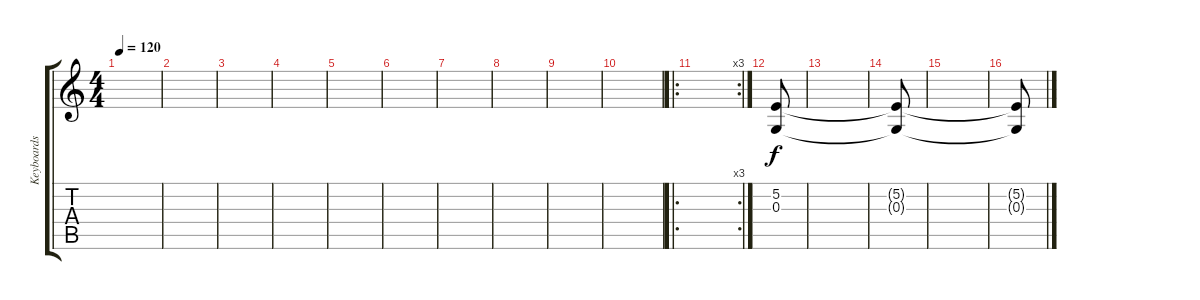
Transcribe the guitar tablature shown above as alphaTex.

\track ("Keyboards" "Keyboards") {instrument lead2sawtooth}
\staff {score tabs}
\tuning (E4 B3 G3 D3 A2 E2) {hide}
\ts (4 4)
\tempo 120
\clef g2
\ks c
|
|
|
|
|
|
|
|
|
|
\ro
\rc 3
|
(5.2 0.3).8 |
|
(5.2{t} 0.3{t}).8 |
|
(5.2{t} 0.3{t}).8
